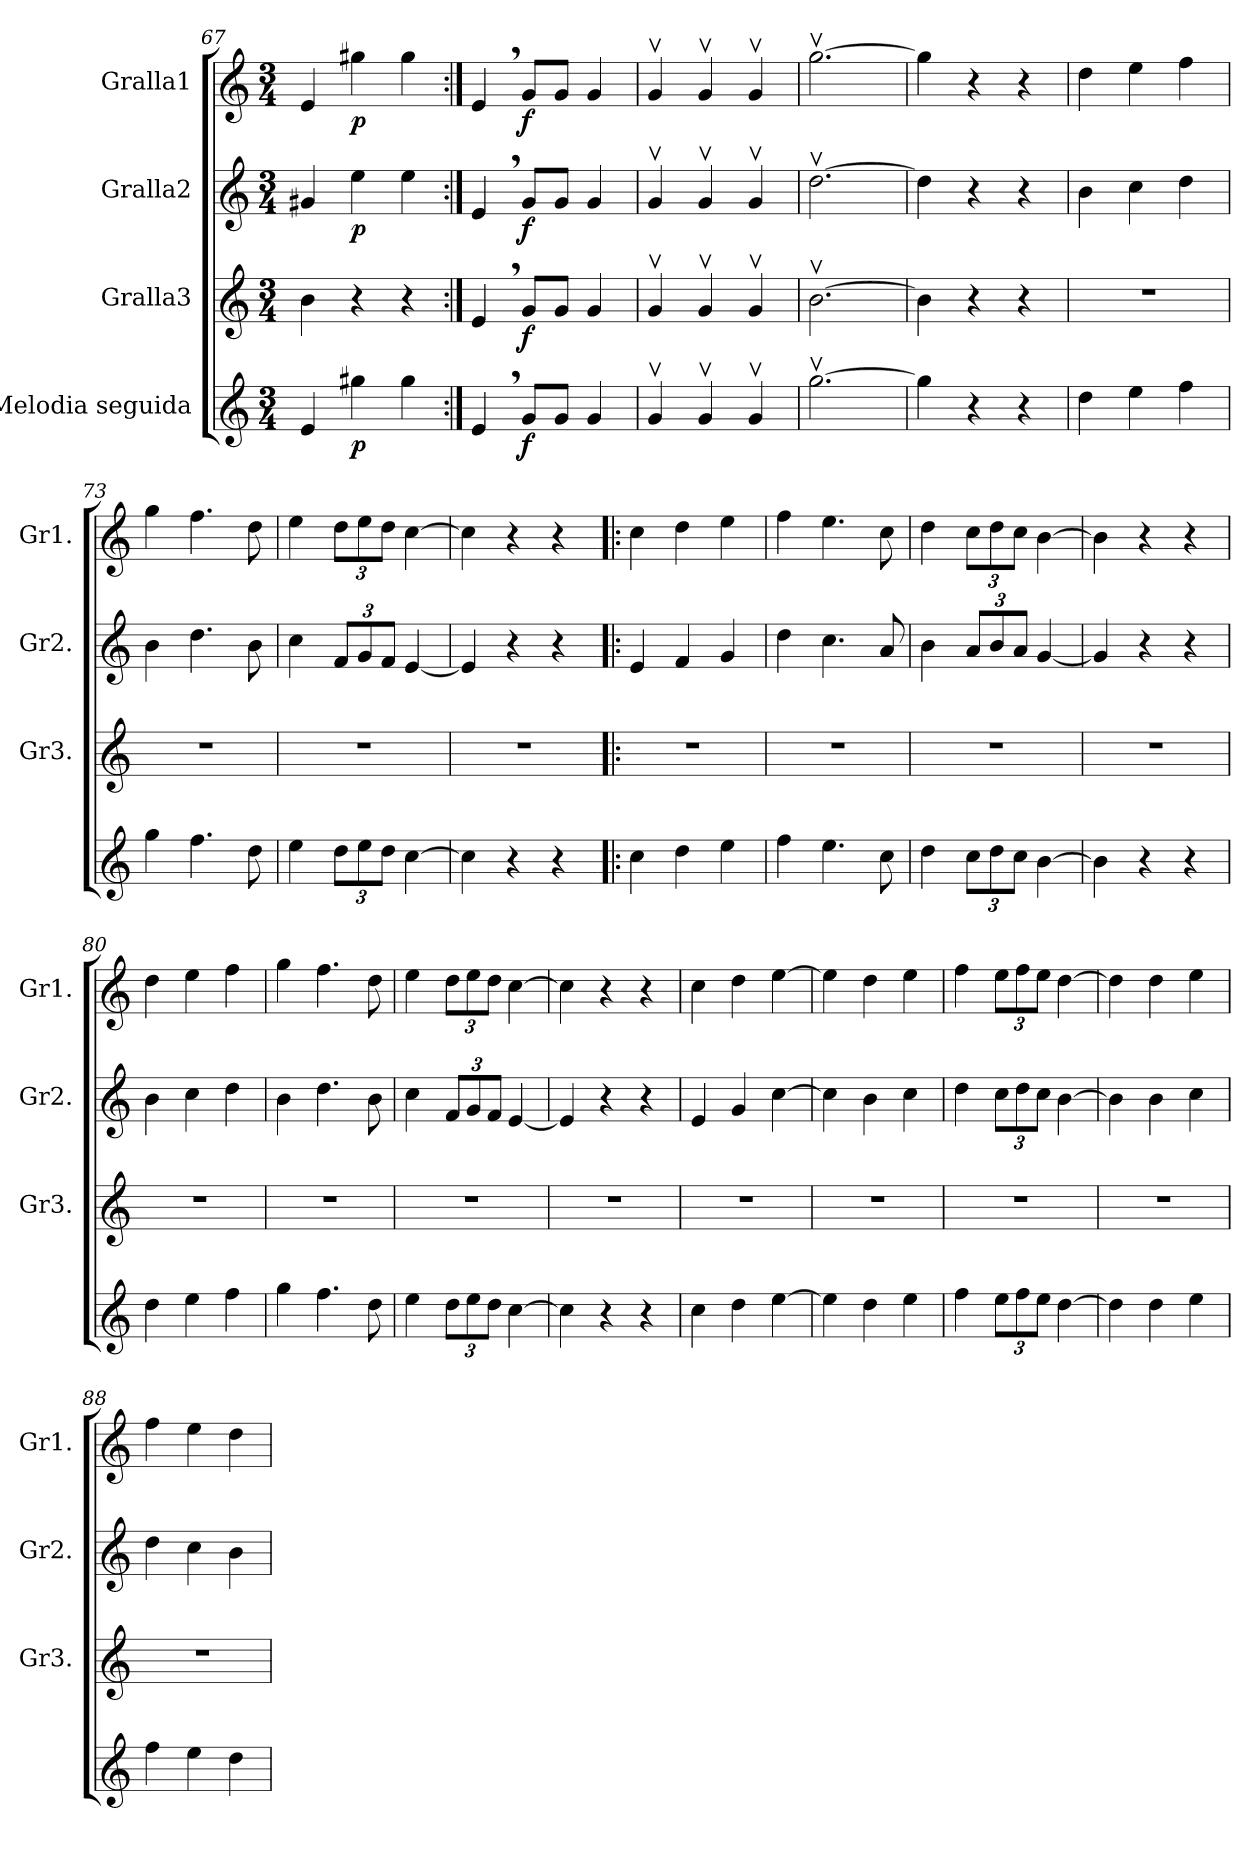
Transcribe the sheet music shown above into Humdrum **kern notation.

**kern	**dynam	**kern	**dynam	**kern	**dynam	**kern	**dynam
*part4	*part4	*part3	*part3	*part2	*part2	*part1	*part1
*staff4	*staff4	*staff3	*staff3	*staff2	*staff2	*staff1	*staff1
*I"Melodia seguida	*	*I"Gralla3	*	*I"Gralla2	*	*I"Gralla1	*
*	*	*I'Gr3.	*	*I'Gr2.	*	*I'Gr1.	*
*clefG2	*	*clefG2	*	*clefG2	*	*clefG2	*
*k[]	*	*k[]	*	*k[]	*	*k[]	*
*M3/4	*	*M3/4	*	*M3/4	*	*M3/4	*
=67	=67	=67	=67	=67	=67	=67	=67
4e/	.	4b\	.	4g#X/	.	4e/	.
!	!LO:DY:b	!	!	!	!LO:DY:b	!	!LO:DY:b
4gg#X\	p	4r	.	4ee\	p	4gg#X\	p
4gg#\	.	4r	.	4ee\	.	4gg#\	.
=68:|!	=68:|!	=68:|!	=68:|!	=68:|!	=68:|!	=68:|!	=68:|!
4e,/	.	4e,/	.	4e,/	.	4e,/	.
!	!LO:DY:b	!	!LO:DY:b	!	!LO:DY:b	!	!LO:DY:b
8g/L	f	8g/L	f	8g/L	f	8g/L	f
8g/J	.	8g/J	.	8g/J	.	8g/J	.
4g/	.	4g/	.	4g/	.	4g/	.
=69	=69	=69	=69	=69	=69	=69	=69
4gv/	.	4gv/	.	4gv/	.	4gv/	.
4gv/	.	4gv/	.	4gv/	.	4gv/	.
4gv/	.	4gv/	.	4gv/	.	4gv/	.
=70	=70	=70	=70	=70	=70	=70	=70
[2.ggv\	.	[2.bv\	.	[2.ddv\	.	[2.ggv\	.
=71	=71	=71	=71	=71	=71	=71	=71
4gg\]	.	4b\]	.	4dd\]	.	4gg\]	.
4r	.	4r	.	4r	.	4r	.
4r	.	4r	.	4r	.	4r	.
=72	=72	=72	=72	=72	=72	=72	=72
4dd\	.	2.r	.	4b\	.	4dd\	.
4ee\	.	.	.	4cc\	.	4ee\	.
4ff\	.	.	.	4dd\	.	4ff\	.
!!LO:LB:g=z
=73	=73	=73	=73	=73	=73	=73	=73
4gg\	.	2.r	.	4b\	.	4gg\	.
4.ff\	.	.	.	4.dd\	.	4.ff\	.
8dd\	.	.	.	8b\	.	8dd\	.
=74	=74	=74	=74	=74	=74	=74	=74
4ee\	.	2.r	.	4cc\	.	4ee\	.
*Xbrackettup	*	*	*	*Xbrackettup	*	*Xbrackettup	*
12dd\L	.	.	.	12f/L	.	12dd\L	.
12ee\	.	.	.	12g/	.	12ee\	.
12dd\J	.	.	.	12f/J	.	12dd\J	.
[4cc\	.	.	.	[4e/	.	[4cc\	.
=75	=75	=75	=75	=75	=75	=75	=75
4cc\]	.	2.r	.	4e/]	.	4cc\]	.
4r	.	.	.	4r	.	4r	.
4r	.	.	.	4r	.	4r	.
=76!|:	=76!|:	=76!|:	=76!|:	=76!|:	=76!|:	=76!|:	=76!|:
4cc\	.	2.r	.	4e/	.	4cc\	.
4dd\	.	.	.	4f/	.	4dd\	.
4ee\	.	.	.	4g/	.	4ee\	.
=77	=77	=77	=77	=77	=77	=77	=77
4ff\	.	2.r	.	4dd\	.	4ff\	.
4.ee\	.	.	.	4.cc\	.	4.ee\	.
8cc\	.	.	.	8a/	.	8cc\	.
=78	=78	=78	=78	=78	=78	=78	=78
4dd\	.	2.r	.	4b\	.	4dd\	.
12cc\L	.	.	.	12a/L	.	12cc\L	.
12dd\	.	.	.	12b/	.	12dd\	.
12cc\J	.	.	.	12a/J	.	12cc\J	.
[4b\	.	.	.	[4g/	.	[4b\	.
=79	=79	=79	=79	=79	=79	=79	=79
4b\]	.	2.r	.	4g/]	.	4b\]	.
4r	.	.	.	4r	.	4r	.
4r	.	.	.	4r	.	4r	.
=80	=80	=80	=80	=80	=80	=80	=80
4dd\	.	2.r	.	4b\	.	4dd\	.
4ee\	.	.	.	4cc\	.	4ee\	.
4ff\	.	.	.	4dd\	.	4ff\	.
=81	=81	=81	=81	=81	=81	=81	=81
4gg\	.	2.r	.	4b\	.	4gg\	.
4.ff\	.	.	.	4.dd\	.	4.ff\	.
8dd\	.	.	.	8b\	.	8dd\	.
!!LO:LB:g=z
=82	=82	=82	=82	=82	=82	=82	=82
4ee\	.	2.r	.	4cc\	.	4ee\	.
12dd\L	.	.	.	12f/L	.	12dd\L	.
12ee\	.	.	.	12g/	.	12ee\	.
12dd\J	.	.	.	12f/J	.	12dd\J	.
[4cc\	.	.	.	[4e/	.	[4cc\	.
=83	=83	=83	=83	=83	=83	=83	=83
4cc\]	.	2.r	.	4e/]	.	4cc\]	.
4r	.	.	.	4r	.	4r	.
4r	.	.	.	4r	.	4r	.
=84	=84	=84	=84	=84	=84	=84	=84
4cc\	.	2.r	.	4e/	.	4cc\	.
4dd\	.	.	.	4g/	.	4dd\	.
[4ee\	.	.	.	[4cc\	.	[4ee\	.
=85	=85	=85	=85	=85	=85	=85	=85
4ee\]	.	2.r	.	4cc\]	.	4ee\]	.
4dd\	.	.	.	4b\	.	4dd\	.
4ee\	.	.	.	4cc\	.	4ee\	.
=86	=86	=86	=86	=86	=86	=86	=86
4ff\	.	2.r	.	4dd\	.	4ff\	.
12ee\L	.	.	.	12cc\L	.	12ee\L	.
12ff\	.	.	.	12dd\	.	12ff\	.
12ee\J	.	.	.	12cc\J	.	12ee\J	.
[4dd\	.	.	.	[4b\	.	[4dd\	.
=87	=87	=87	=87	=87	=87	=87	=87
4dd\]	.	2.r	.	4b\]	.	4dd\]	.
4dd\	.	.	.	4b\	.	4dd\	.
4ee\	.	.	.	4cc\	.	4ee\	.
=88	=88	=88	=88	=88	=88	=88	=88
4ff\	.	2.r	.	4dd\	.	4ff\	.
4ee\	.	.	.	4cc\	.	4ee\	.
4dd\	.	.	.	4b\	.	4dd\	.
=	=	=	=	=	=	=	=
*-	*-	*-	*-	*-	*-	*-	*-
